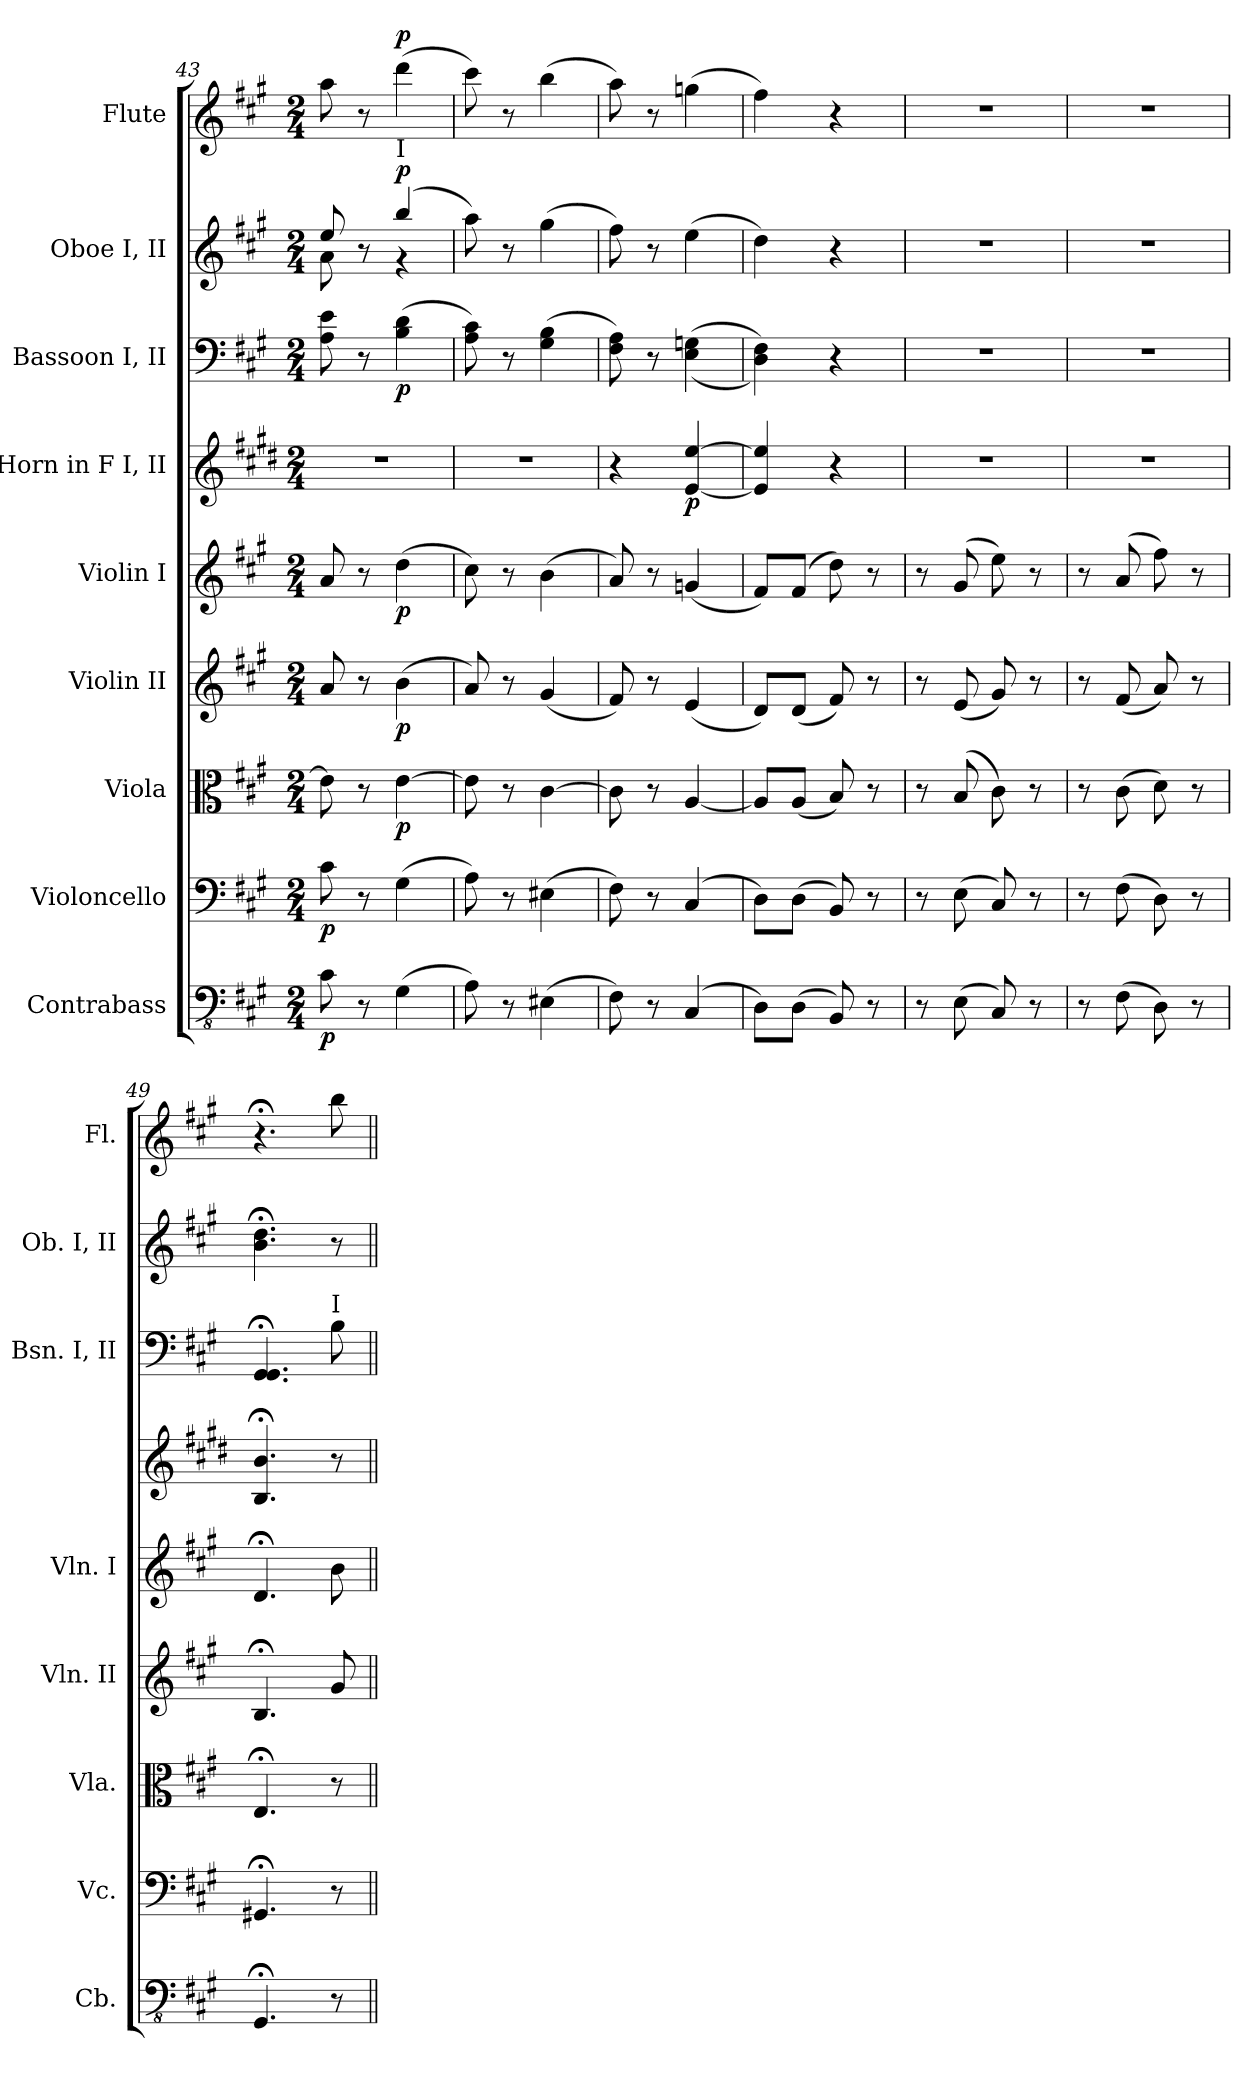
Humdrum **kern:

**kern	**dynam	**kern	**dynam	**kern	**dynam	**kern	**dynam	**kern	**dynam	**kern	**dynam	**kern	**dynam	**kern	**dynam	**kern	**dynam
*part9	*part9	*part8	*part8	*part7	*part7	*part6	*part6	*part5	*part5	*part4	*part4	*part3	*part3	*part2	*part2	*part1	*part1
*staff9	*staff9	*staff8	*staff8	*staff7	*staff7	*staff6	*staff6	*staff5	*staff5	*staff4	*staff4	*staff3	*staff3	*staff2	*staff2	*staff1	*staff1
*I"Contrabass	*	*I"Violoncello	*	*I"Viola	*	*I"Violin II	*	*I"Violin I	*	*I"Horn in F I, II	*	*I"Bassoon I, II	*	*I"Oboe I, II	*	*I"Flute	*
*I'Cb.	*	*I'Vc.	*	*I'Vla.	*	*I'Vln. II	*	*I'Vln. I	*	*	*	*I'Bsn. I, II	*	*I'Ob. I, II	*	*I'Fl.	*
*clefFv4	*	*clefF4	*	*clefC3	*	*clefG2	*	*clefG2	*	*clefG2	*	*clefF4	*	*clefG2	*	*clefG2	*
*	*	*	*	*	*	*	*	*	*	*ITrd4c7	*	*	*	*	*	*	*
*k[f#c#g#]	*	*k[f#c#g#]	*	*k[f#c#g#]	*	*k[f#c#g#]	*	*k[f#c#g#]	*	*k[f#c#g#]	*	*k[f#c#g#]	*	*k[f#c#g#]	*	*k[f#c#g#]	*
*M2/4	*	*M2/4	*	*M2/4	*	*M2/4	*	*M2/4	*	*M2/4	*	*M2/4	*	*M2/4	*	*M2/4	*
=43	=43	=43	=43	=43	=43	=43	=43	=43	=43	=43	=43	=43	=43	=43	=43	=43	=43
*	*	*	*	*	*	*	*	*	*	*	*	*	*	*^	*	*	*
!	!LO:DY:b	!	!LO:DY:b	!	!	!	!	!	!	!	!	!	!	!	!	!	!	!
8C#\	p	8c#\	p	8e\]	.	8a/	.	8a/	.	2r	.	8A\ 8e\	.	8ee/	8a\	.	8aa\	.
*	*	*	*	*	*	*	*	*	*	*	*	*	*	*	*	*	*MM52	*
8r	.	8r	.	8r	.	8r	.	8r	.	.	.	8r	.	8r	8ryy	.	8r	.
!	!	!	!	!	!	!	!	!	!	!	!	!	!	!LO:TX:a:t=I	!	!	!	!
!	!	!	!	!	!LO:DY:b	!	!LO:DY:b	!	!LO:DY:b	!	!	!	!LO:DY:b	!	!	!LO:DY:a	!	!LO:DY:a
(>4GG#\	.	(>4G#\	.	[4e\	p	(>4b\	p	(>4dd\	p	.	.	(>4B\ 4d\	p	(>4bb/	4r	p	(>4ddd\	p
*	*	*	*	*	*	*	*	*	*	*	*	*	*	*v	*v	*	*	*
!!LO:PB:g=z
=44	=44	=44	=44	=44	=44	=44	=44	=44	=44	=44	=44	=44	=44	=44	=44	=44	=44
8AA\)	.	8A\)	.	8e\]	.	8a/)	.	8cc#\)	.	2r	.	8A\ 8c#\)	.	8aa\)	.	8ccc#\)	.
*	*	*	*	*	*	*	*	*	*	*	*	*	*	*	*	*MM50	*
8r	.	8r	.	8r	.	8r	.	8r	.	.	.	8r	.	8r	.	8r	.
(>4EE#X\	.	(>4E#X\	.	[4c#\	.	(<4g#/	.	(>4b\	.	.	.	(>4G#\ 4B\	.	(>4gg#\	.	(>4bb\	.
=45	=45	=45	=45	=45	=45	=45	=45	=45	=45	=45	=45	=45	=45	=45	=45	=45	=45
*	*	*	*	*	*	*	*	*	*	*	*	*	*	*	*	*MM49	*
8FF#\)	.	8F#\)	.	8c#\]	.	8f#/)	.	8a/)	.	4r	.	8F#\ 8A\)	.	8ff#\)	.	8aa\)	.
8r	.	8r	.	8r	.	8r	.	8r	.	.	.	8r	.	8r	.	8r	.
!	!	!	!	!	!	!	!	!	!	!	!LO:DY:b	!	!	!	!	!	!
(<4CC#/	.	(<4C#/	.	[4A/	.	(<4e/	.	(<4gn/	.	[4A/ [4a/	p	(<(>4E\ 4Gn\	.	(>4ee\	.	(>4ggn\	.
=46	=46	=46	=46	=46	=46	=46	=46	=46	=46	=46	=46	=46	=46	=46	=46	=46	=46
8DD\L)	.	8D\L)	.	8A/L]	.	8d/L)	.	8f#/L)	.	4A/] 4a/]	.	4D\ 4F#\))	.	4dd\)	.	4ff#\)	.
(>8DD\J	.	(>8D\J	.	(<8A/J	.	(<8d/J	.	(>8f#/J	.	.	.	.	.	.	.	.	.
8BBB/)	.	8BB/)	.	8B/)	.	8f#/)	.	8dd\)	.	4r	.	4r	.	4r	.	4r	.
8r	.	8r	.	8r	.	8r	.	8r	.	.	.	.	.	.	.	.	.
=47	=47	=47	=47	=47	=47	=47	=47	=47	=47	=47	=47	=47	=47	=47	=47	=47	=47
8r	.	8r	.	8r	.	8r	.	8r	.	2r	.	2r	.	2r	.	2r	.
(>8EE\	.	(>8E\	.	(>8B/	.	(<8e/	.	(>8g#/	.	.	.	.	.	.	.	.	.
8CC#/)	.	8C#/)	.	8c#\)	.	8g#/)	.	8ee\)	.	.	.	.	.	.	.	.	.
8r	.	8r	.	8r	.	8r	.	8r	.	.	.	.	.	.	.	.	.
=48	=48	=48	=48	=48	=48	=48	=48	=48	=48	=48	=48	=48	=48	=48	=48	=48	=48
8r	.	8r	.	8r	.	8r	.	8r	.	2r	.	2r	.	2r	.	2r	.
(>8FF#\	.	(>8F#\	.	(>8c#\	.	(<8f#/	.	(>8a/	.	.	.	.	.	.	.	.	.
8DD\)	.	8D\)	.	8d\)	.	8a/)	.	8ff#\)	.	.	.	.	.	.	.	.	.
8r	.	8r	.	8r	.	8r	.	8r	.	.	.	.	.	.	.	.	.
=49	=49	=49	=49	=49	=49	=49	=49	=49	=49	=49	=49	=49	=49	=49	=49	=49	=49
4.GGG#;</	.	4.GG#X;</	.	4.E;</	.	4.B;</	.	4.d;</	.	4.E/;< 4.e/;<	.	4.GG#/;< 4.GG#/;<	.	4.b\;< 4.dd\;<	.	4.r;<	.
!	!	!	!	!	!	!	!	!	!	!	!	!LO:TX:a:t=I	!	!	!	!	!
8r	.	8r	.	8r	.	8g#/	.	8b\	.	8r	.	8B\	.	8r	.	8bb\	.
=||	=||	=||	=||	=||	=||	=||	=||	=||	=||	=||	=||	=||	=||	=||	=||	=||	=||
*-	*-	*-	*-	*-	*-	*-	*-	*-	*-	*-	*-	*-	*-	*-	*-	*-	*-
